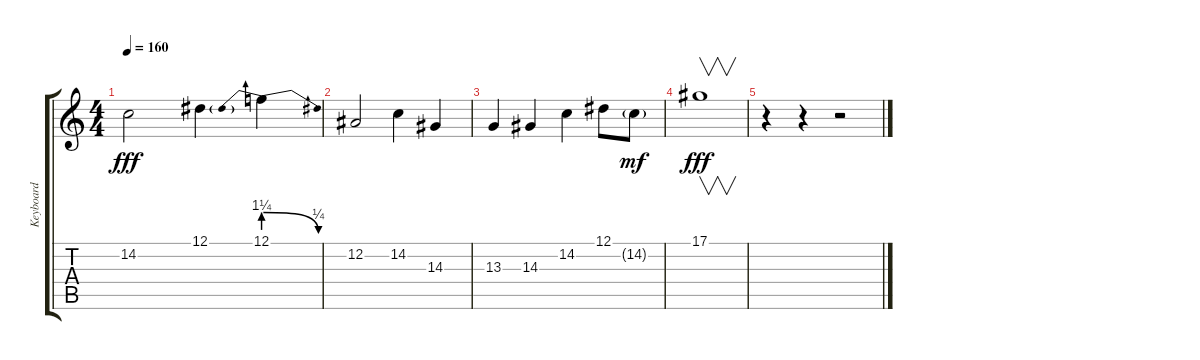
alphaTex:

\track ("Keyboard" "Keyboard") {instrument altosax}
\staff {score tabs}
\tuning (Eb4 Bb3 Gb3 Db3 Ab2 Eb2) {hide}
\ts (4 4)
\tempo 160
\clef g2
\ks c
14.2.2{dy fff} 12.1.4 12.1{be (prebendrelease 0 5 60 1)}.4 |
12.2.2 14.2.4 14.3.4 |
13.3.4 14.3.4 14.2.4 12.1.8 14.2{g}.8{dy mf} |
17.1.1{v dy fff} |
r.4 r.4 r.2
